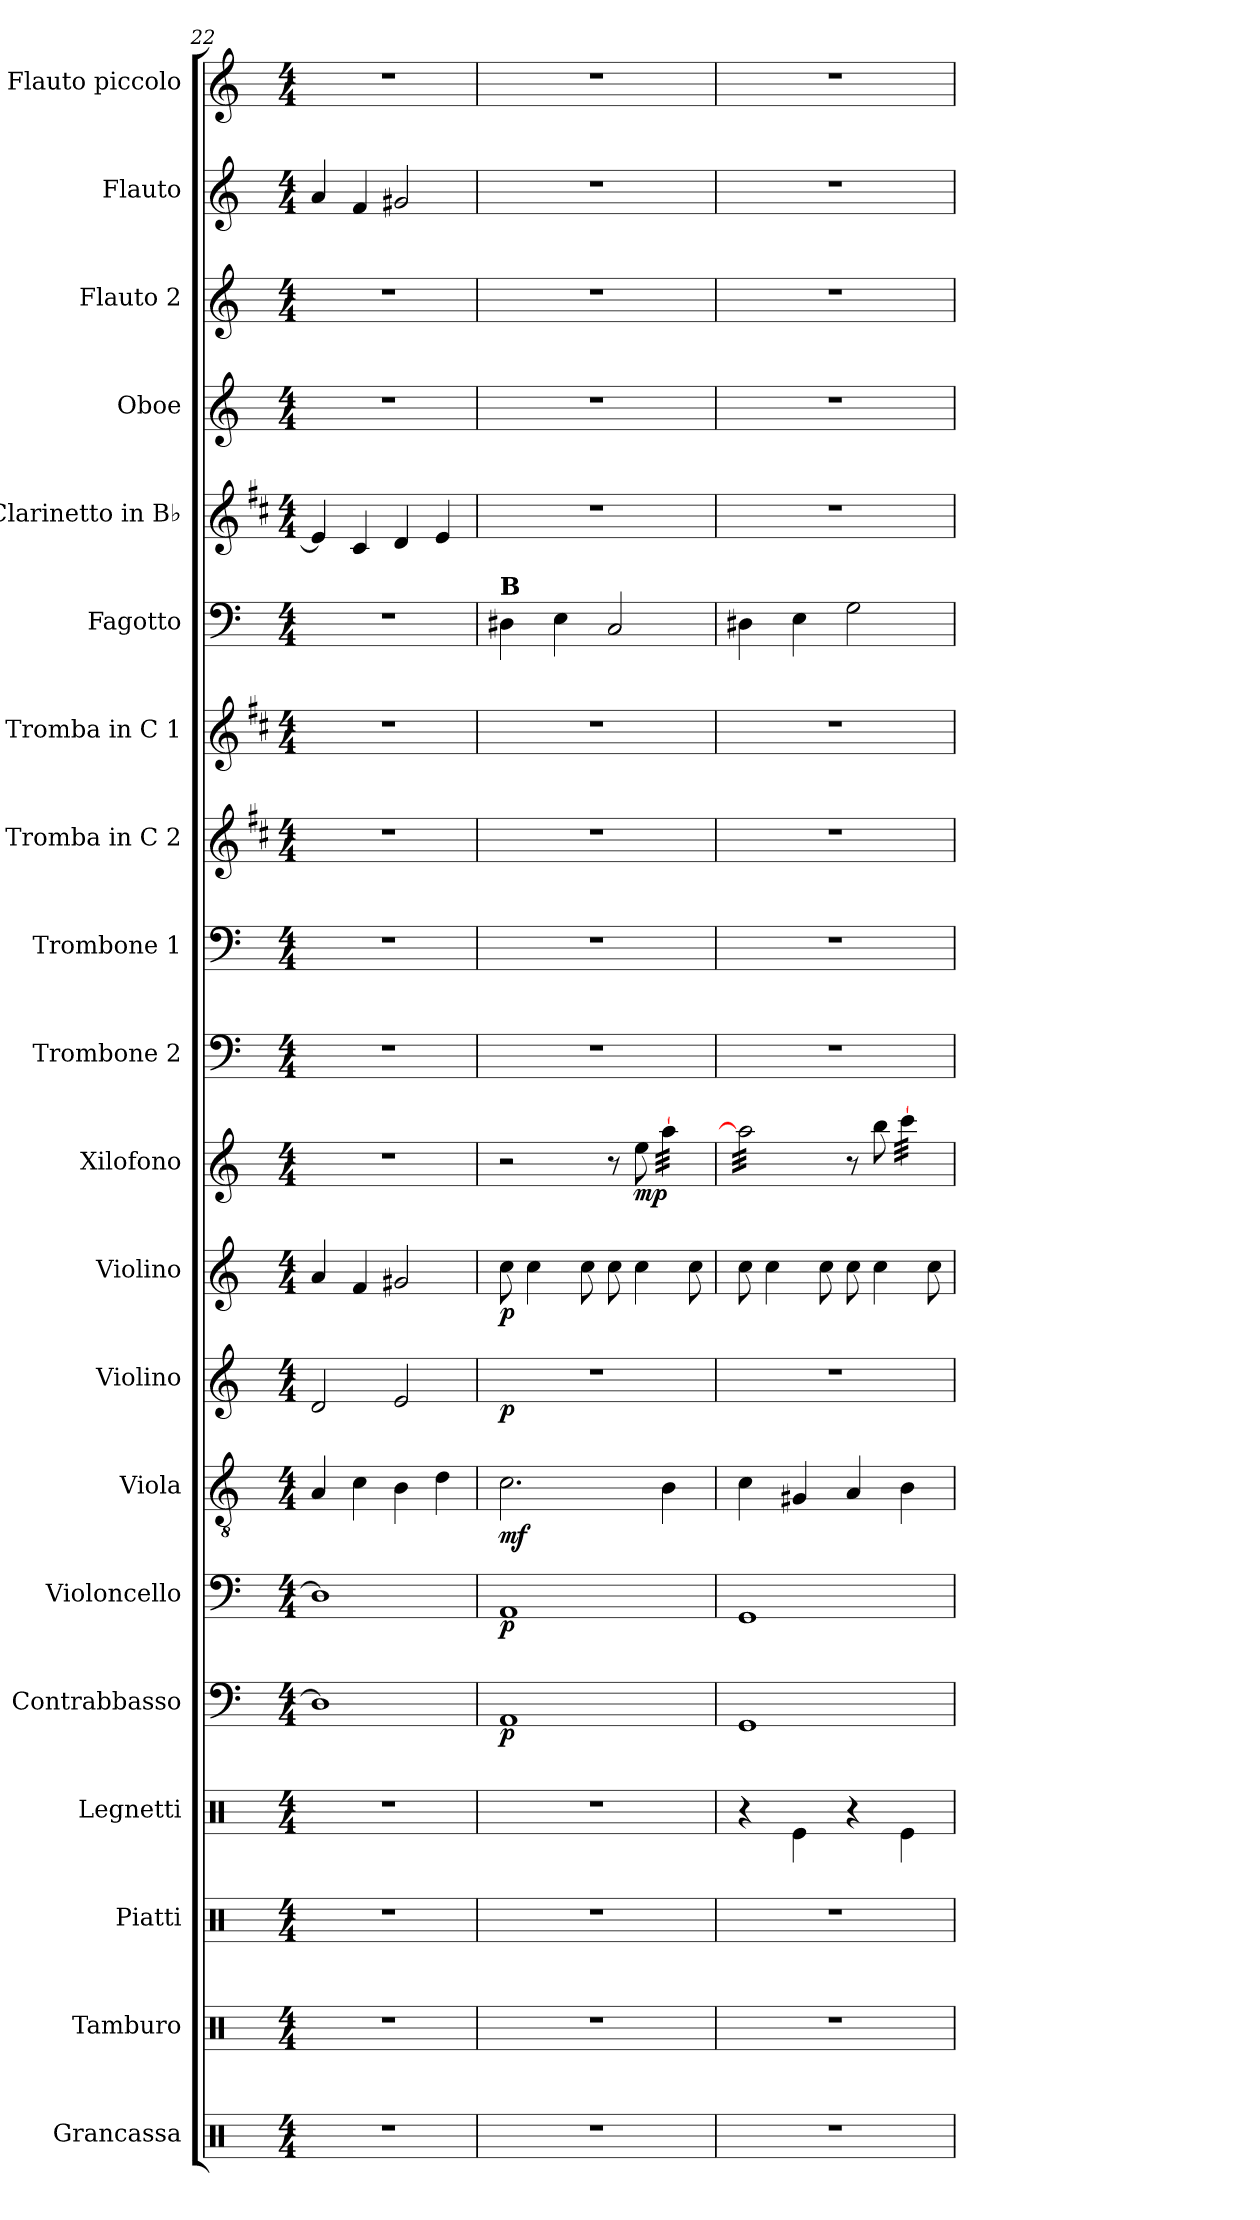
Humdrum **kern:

**kern	**kern	**kern	**kern	**kern	**dynam	**kern	**dynam	**kern	**dynam	**kern	**dynam	**kern	**dynam	**kern	**dynam	**kern	**kern	**kern	**kern	**kern	**kern	**kern	**kern	**kern	**kern
*part20	*part19	*part18	*part17	*part16	*part16	*part15	*part15	*part14	*part14	*part13	*part13	*part12	*part12	*part11	*part11	*part10	*part9	*part8	*part7	*part6	*part5	*part4	*part3	*part2	*part1
*staff20	*staff19	*staff18	*staff17	*staff16	*staff16	*staff15	*staff15	*staff14	*staff14	*staff13	*staff13	*staff12	*staff12	*staff11	*staff11	*staff10	*staff9	*staff8	*staff7	*staff6	*staff5	*staff4	*staff3	*staff2	*staff1
*I"Grancassa	*I"Tamburo	*I"Piatti	*I"Legnetti	*I"Contrabbasso	*	*I"Violoncello	*	*I"Viola	*	*I"Violino	*	*I"Violino	*	*I"Xilofono	*	*I"Trombone 2	*I"Trombone 1	*I"Tromba in C 2	*I"Tromba in C 1	*I"Fagotto	*I"Clarinetto in B♭	*I"Oboe	*I"Flauto 2	*I"Flauto	*I"Flauto piccolo
*I'Gr.	*I'Tamb.	*I'P-tti	*I'L-tti	*I'C-b.	*	*I'V-c.	*	*I'V-la	*	*I'V-no	*	*I'V-no	*	*I'Xil.	*	*I'Tr-ne 2	*I'Tr-ne 1	*I'Tr-ba in C 2	*I'Tr-ba in C 1	*I'Fag.	*I'Cl. in B♭	*I'Ob.	*I'Fl. 2	*I'Fl.	*I'Fl. picc.
*clefX	*clefX	*clefX	*clefX	*clefF4	*	*clefF4	*	*clefGv2	*	*clefG2	*	*clefG2	*	*clefG2	*	*clefF4	*clefF4	*clefG2	*clefG2	*clefF4	*clefG2	*clefG2	*clefG2	*clefG2	*clefG2
*	*	*	*	*ITrd7c12	*	*	*	*	*	*	*	*	*	*ITrd-7c-12	*	*	*	*ITrd1c2	*ITrd1c2	*	*ITrd1c2	*	*	*	*ITrd-7c-12
*k[]	*k[]	*k[]	*k[]	*k[]	*	*k[]	*	*k[]	*	*k[]	*	*k[]	*	*k[]	*	*k[]	*k[]	*k[]	*k[]	*k[]	*k[]	*k[]	*k[]	*k[]	*k[]
*M4/4	*M4/4	*M4/4	*M4/4	*M4/4	*	*M4/4	*	*M4/4	*	*M4/4	*	*M4/4	*	*M4/4	*	*M4/4	*M4/4	*M4/4	*M4/4	*M4/4	*M4/4	*M4/4	*M4/4	*M4/4	*M4/4
=22	=22	=22	=22	=22	=22	=22	=22	=22	=22	=22	=22	=22	=22	=22	=22	=22	=22	=22	=22	=22	=22	=22	=22	=22	=22
1r	1r	1r	1r	1DD]	.	1D]	.	4A/	.	2d/	.	4a/	.	1r	.	1r	1r	1r	1r	1r	4d/]	1r	1r	4a/	1r
.	.	.	.	.	.	.	.	4c\	.	.	.	4f/	.	.	.	.	.	.	.	.	4B/	.	.	4f/	.
.	.	.	.	.	.	.	.	4B\	.	2e/	.	2g#X/	.	.	.	.	.	.	.	.	4c/	.	.	2g#X/	.
.	.	.	.	.	.	.	.	4d\	.	.	.	.	.	.	.	.	.	.	.	.	4d/	.	.	.	.
=23	=23	=23	=23	=23	=23	=23	=23	=23	=23	=23	=23	=23	=23	=23	=23	=23	=23	=23	=23	=23	=23	=23	=23	=23	=23
!	!	!	!	!	!	!	!	!	!	!	!	!	!	!	!	!	!	!	!	!LO:TX:a:B:t=B	!	!	!	!	!
!	!	!	!	!	!LO:DY:b	!	!LO:DY:b	!	!LO:DY:b	!	!LO:DY:b	!	!LO:DY:b	!	!	!	!	!	!	!	!	!	!	!	!
1r	1r	1r	1r	1AAA	p	1AA	p	2.c\	mf	1r	p	8cc\	p	2r	.	1r	1r	1r	1r	4D#X\	1r	1r	1r	1r	1r
.	.	.	.	.	.	.	.	.	.	.	.	4cc\	.	.	.	.	.	.	.	.	.	.	.	.	.
.	.	.	.	.	.	.	.	.	.	.	.	.	.	.	.	.	.	.	.	4E\	.	.	.	.	.
.	.	.	.	.	.	.	.	.	.	.	.	8cc\	.	.	.	.	.	.	.	.	.	.	.	.	.
.	.	.	.	.	.	.	.	.	.	.	.	8cc\	.	8r	.	.	.	.	.	2C/	.	.	.	.	.
!	!	!	!	!	!	!	!	!	!	!	!	!	!	!	!LO:DY:b	!	!	!	!	!	!	!	!	!	!
.	.	.	.	.	.	.	.	.	.	.	.	4cc\	.	8eee\	mp	.	.	.	.	.	.	.	.	.	.
*	*	*	*	*	*	*	*	*	*	*	*	*	*	*tremolo	*	*	*	*	*	*	*	*	*	*	*
.	.	.	.	.	.	.	.	4B\	.	.	.	.	.	[32aaa\LLL	.	.	.	.	.	.	.	.	.	.	.
.	.	.	.	.	.	.	.	.	.	.	.	.	.	32aaa\	.	.	.	.	.	.	.	.	.	.	.
.	.	.	.	.	.	.	.	.	.	.	.	.	.	32aaa\	.	.	.	.	.	.	.	.	.	.	.
.	.	.	.	.	.	.	.	.	.	.	.	.	.	32aaa\	.	.	.	.	.	.	.	.	.	.	.
.	.	.	.	.	.	.	.	.	.	.	.	8cc\	.	32aaa\	.	.	.	.	.	.	.	.	.	.	.
.	.	.	.	.	.	.	.	.	.	.	.	.	.	32aaa\	.	.	.	.	.	.	.	.	.	.	.
.	.	.	.	.	.	.	.	.	.	.	.	.	.	32aaa\	.	.	.	.	.	.	.	.	.	.	.
.	.	.	.	.	.	.	.	.	.	.	.	.	.	32aaa\JJJ	.	.	.	.	.	.	.	.	.	.	.
=24	=24	=24	=24	=24	=24	=24	=24	=24	=24	=24	=24	=24	=24	=24	=24	=24	=24	=24	=24	=24	=24	=24	=24	=24	=24
1r	1r	1r	4r	1GGG	.	1GG	.	4c\	.	1r	.	8cc\	.	32aaa\]LLL	.	1r	1r	1r	1r	4D#X\	1r	1r	1r	1r	1r
.	.	.	.	.	.	.	.	.	.	.	.	.	.	32aaa\	.	.	.	.	.	.	.	.	.	.	.
.	.	.	.	.	.	.	.	.	.	.	.	.	.	32aaa\	.	.	.	.	.	.	.	.	.	.	.
.	.	.	.	.	.	.	.	.	.	.	.	.	.	32aaa\	.	.	.	.	.	.	.	.	.	.	.
.	.	.	.	.	.	.	.	.	.	.	.	4cc\	.	32aaa\	.	.	.	.	.	.	.	.	.	.	.
.	.	.	.	.	.	.	.	.	.	.	.	.	.	32aaa\	.	.	.	.	.	.	.	.	.	.	.
.	.	.	.	.	.	.	.	.	.	.	.	.	.	32aaa\	.	.	.	.	.	.	.	.	.	.	.
.	.	.	.	.	.	.	.	.	.	.	.	.	.	32aaa\	.	.	.	.	.	.	.	.	.	.	.
.	.	.	4Re\	.	.	.	.	4G#X/	.	.	.	.	.	32aaa\	.	.	.	.	.	4E\	.	.	.	.	.
.	.	.	.	.	.	.	.	.	.	.	.	.	.	32aaa\	.	.	.	.	.	.	.	.	.	.	.
.	.	.	.	.	.	.	.	.	.	.	.	.	.	32aaa\	.	.	.	.	.	.	.	.	.	.	.
.	.	.	.	.	.	.	.	.	.	.	.	.	.	32aaa\	.	.	.	.	.	.	.	.	.	.	.
.	.	.	.	.	.	.	.	.	.	.	.	8cc\	.	32aaa\	.	.	.	.	.	.	.	.	.	.	.
.	.	.	.	.	.	.	.	.	.	.	.	.	.	32aaa\	.	.	.	.	.	.	.	.	.	.	.
.	.	.	.	.	.	.	.	.	.	.	.	.	.	32aaa\	.	.	.	.	.	.	.	.	.	.	.
.	.	.	.	.	.	.	.	.	.	.	.	.	.	32aaa\JJJ	.	.	.	.	.	.	.	.	.	.	.
*	*	*	*	*	*	*	*	*	*	*	*	*	*	*Xtremolo	*	*	*	*	*	*	*	*	*	*	*
.	.	.	4r	.	.	.	.	4A/	.	.	.	8cc\	.	8r	.	.	.	.	.	2G\	.	.	.	.	.
.	.	.	.	.	.	.	.	.	.	.	.	4cc\	.	8bbb\	.	.	.	.	.	.	.	.	.	.	.
*	*	*	*	*	*	*	*	*	*	*	*	*	*	*tremolo	*	*	*	*	*	*	*	*	*	*	*
.	.	.	4Re\	.	.	.	.	4B\	.	.	.	.	.	[32cccc\LLL	.	.	.	.	.	.	.	.	.	.	.
.	.	.	.	.	.	.	.	.	.	.	.	.	.	32cccc\	.	.	.	.	.	.	.	.	.	.	.
.	.	.	.	.	.	.	.	.	.	.	.	.	.	32cccc\	.	.	.	.	.	.	.	.	.	.	.
.	.	.	.	.	.	.	.	.	.	.	.	.	.	32cccc\	.	.	.	.	.	.	.	.	.	.	.
.	.	.	.	.	.	.	.	.	.	.	.	8cc\	.	32cccc\	.	.	.	.	.	.	.	.	.	.	.
.	.	.	.	.	.	.	.	.	.	.	.	.	.	32cccc\	.	.	.	.	.	.	.	.	.	.	.
.	.	.	.	.	.	.	.	.	.	.	.	.	.	32cccc\	.	.	.	.	.	.	.	.	.	.	.
.	.	.	.	.	.	.	.	.	.	.	.	.	.	32cccc\JJJ	.	.	.	.	.	.	.	.	.	.	.
*	*	*	*	*	*	*	*	*	*	*	*	*	*	*Xtremolo	*	*	*	*	*	*	*	*	*	*	*
=	=	=	=	=	=	=	=	=	=	=	=	=	=	=	=	=	=	=	=	=	=	=	=	=	=
*-	*-	*-	*-	*-	*-	*-	*-	*-	*-	*-	*-	*-	*-	*-	*-	*-	*-	*-	*-	*-	*-	*-	*-	*-	*-
